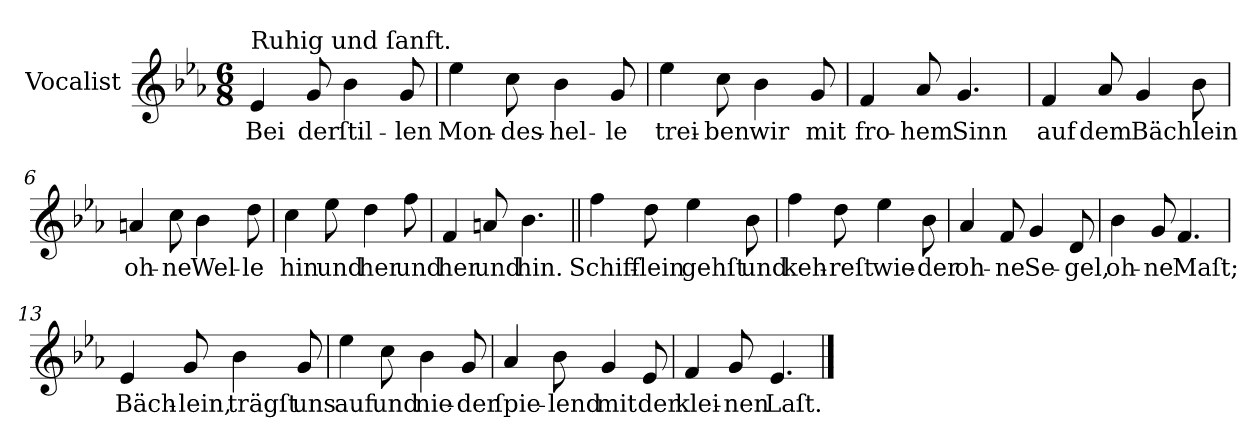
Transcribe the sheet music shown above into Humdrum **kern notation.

**kern	**text
*part1	*part1
*staff1	*staff1
*I"Vocalist	*
*clefG2	*
*k[b-e-a-]	*
*E-:	*
*M6/8	*
=1	=1
!LO:TX:a:t=Ruhig und ſanft.	!
4e-	Bei
8g	der
4b-	ſtil-
8g	-len
=2	=2
4ee-	Mon-
8cc	-des-
4b-	-hel-
8g	-le
=3	=3
4ee-	trei-
8cc	-ben
4b-	wir
8g	mit
=4	=4
4f	fro-
8a-	-hem
4.g	Sinn
=5	=5
4f	auf
8a-	dem
4g	Bächlein
8b-	.
=6	=6
4an	oh-
8cc	-ne
4b-	Wel-
8dd	-le
=7	=7
4cc	hin
8ee-	und
4dd	her
8ff	und
=8	=8
4f	her
8an	und
4.b-	hin.
=9||	=9||
4ff	Schiff-
8dd	-lein
4ee-	gehſt
8b-	und
=10	=10
4ff	keh-
8dd	-reſt
4ee-	wie-
8b-	-der
=11	=11
4a-	oh-
8f	-ne
4g	Se-
8d	-gel,
=12	=12
4b-	oh-
8g	-ne
4.f	Maſt;
=13	=13
4e-	Bäch-
8g	-lein,
4b-	trägſt
8g	uns
=14	=14
4ee-	auf
8cc	und
4b-	nie-
8g	-der
=15	=15
4a-	ſpie-
8b-	-lend
4g	mit
8e-	der
=16	=16
4f	klei-
8g	-nen
4.e-	Laſt.
==	==
*-	*-
